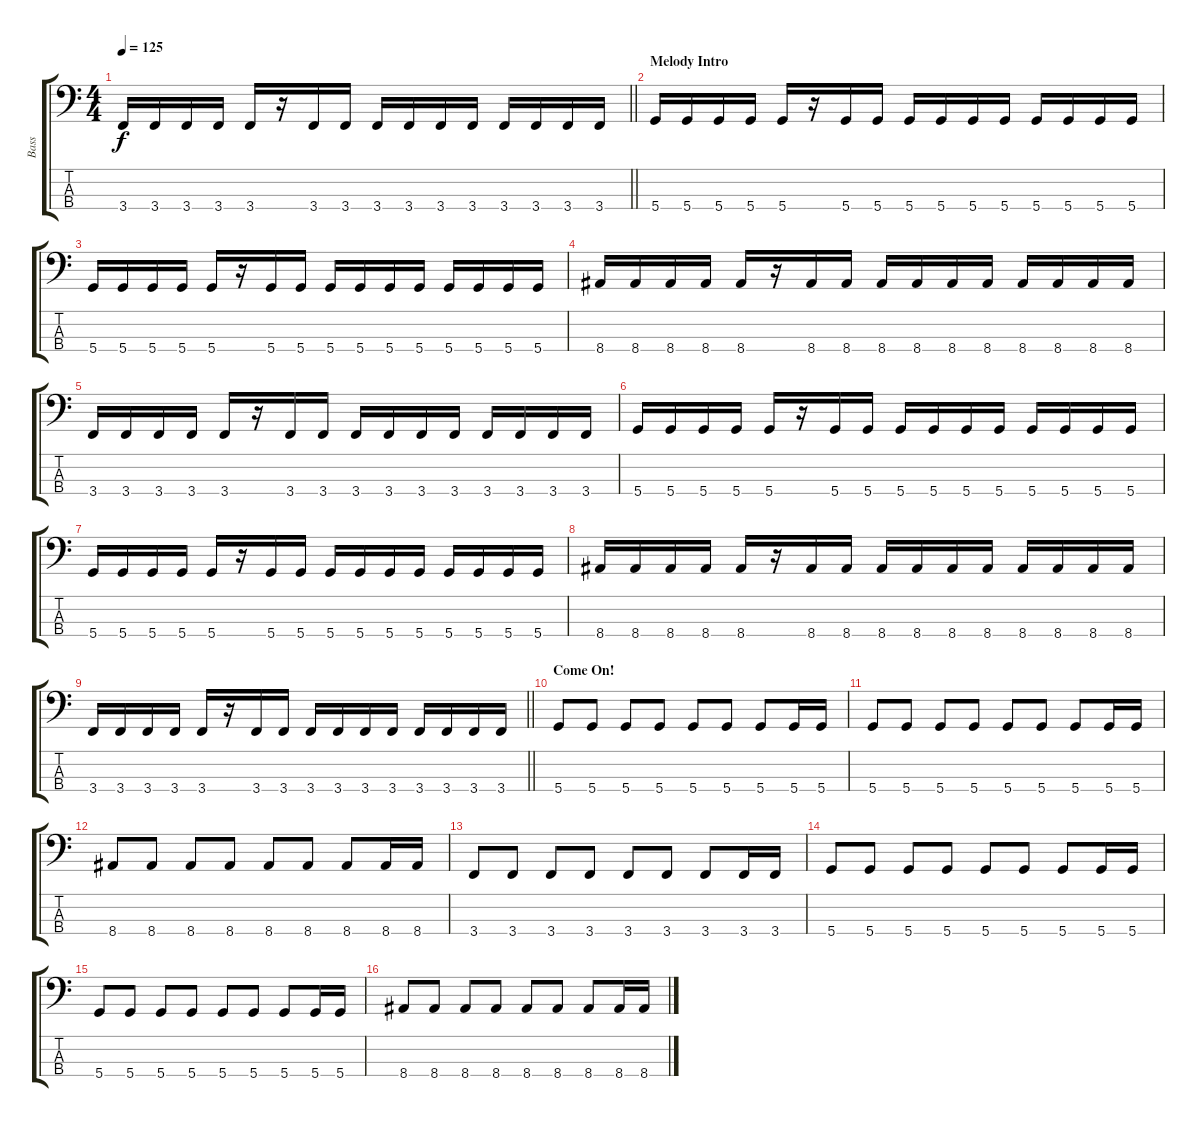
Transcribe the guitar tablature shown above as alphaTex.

\track ("Bass" "Bass") {instrument electricbasspick}
\staff {score tabs}
\tuning (F2 C2 G1 D1) {hide}
\ts (4 4)
\tempo 125
\clef f4
\barLineRight lightlight
\ks c
3.4.16{dy f} 3.4.16 3.4.16 3.4.16 3.4.16 r.16 3.4.16 3.4.16 3.4.16 3.4.16 3.4.16 3.4.16 3.4.16 3.4.16 3.4.16 3.4.16 |
\section ("" "Melody Intro")
5.4.16 5.4.16 5.4.16 5.4.16 5.4.16 r.16 5.4.16 5.4.16 5.4.16 5.4.16 5.4.16 5.4.16 5.4.16 5.4.16 5.4.16 5.4.16 |
5.4.16 5.4.16 5.4.16 5.4.16 5.4.16 r.16 5.4.16 5.4.16 5.4.16 5.4.16 5.4.16 5.4.16 5.4.16 5.4.16 5.4.16 5.4.16 |
8.4.16 8.4.16 8.4.16 8.4.16 8.4.16 r.16 8.4.16 8.4.16 8.4.16 8.4.16 8.4.16 8.4.16 8.4.16 8.4.16 8.4.16 8.4.16 |
3.4.16 3.4.16 3.4.16 3.4.16 3.4.16 r.16 3.4.16 3.4.16 3.4.16 3.4.16 3.4.16 3.4.16 3.4.16 3.4.16 3.4.16 3.4.16 |
5.4.16 5.4.16 5.4.16 5.4.16 5.4.16 r.16 5.4.16 5.4.16 5.4.16 5.4.16 5.4.16 5.4.16 5.4.16 5.4.16 5.4.16 5.4.16 |
5.4.16 5.4.16 5.4.16 5.4.16 5.4.16 r.16 5.4.16 5.4.16 5.4.16 5.4.16 5.4.16 5.4.16 5.4.16 5.4.16 5.4.16 5.4.16 |
8.4.16 8.4.16 8.4.16 8.4.16 8.4.16 r.16 8.4.16 8.4.16 8.4.16 8.4.16 8.4.16 8.4.16 8.4.16 8.4.16 8.4.16 8.4.16 |
\barLineRight lightlight
3.4.16 3.4.16 3.4.16 3.4.16 3.4.16 r.16 3.4.16 3.4.16 3.4.16 3.4.16 3.4.16 3.4.16 3.4.16 3.4.16 3.4.16 3.4.16 |
\section ("" "Come On!")
5.4.8 5.4.8 5.4.8 5.4.8 5.4.8 5.4.8 5.4.8 5.4.16 5.4.16 |
5.4.8 5.4.8 5.4.8 5.4.8 5.4.8 5.4.8 5.4.8 5.4.16 5.4.16 |
8.4.8 8.4.8 8.4.8 8.4.8 8.4.8 8.4.8 8.4.8 8.4.16 8.4.16 |
3.4.8 3.4.8 3.4.8 3.4.8 3.4.8 3.4.8 3.4.8 3.4.16 3.4.16 |
5.4.8 5.4.8 5.4.8 5.4.8 5.4.8 5.4.8 5.4.8 5.4.16 5.4.16 |
5.4.8 5.4.8 5.4.8 5.4.8 5.4.8 5.4.8 5.4.8 5.4.16 5.4.16 |
8.4.8 8.4.8 8.4.8 8.4.8 8.4.8 8.4.8 8.4.8 8.4.16 8.4.16
